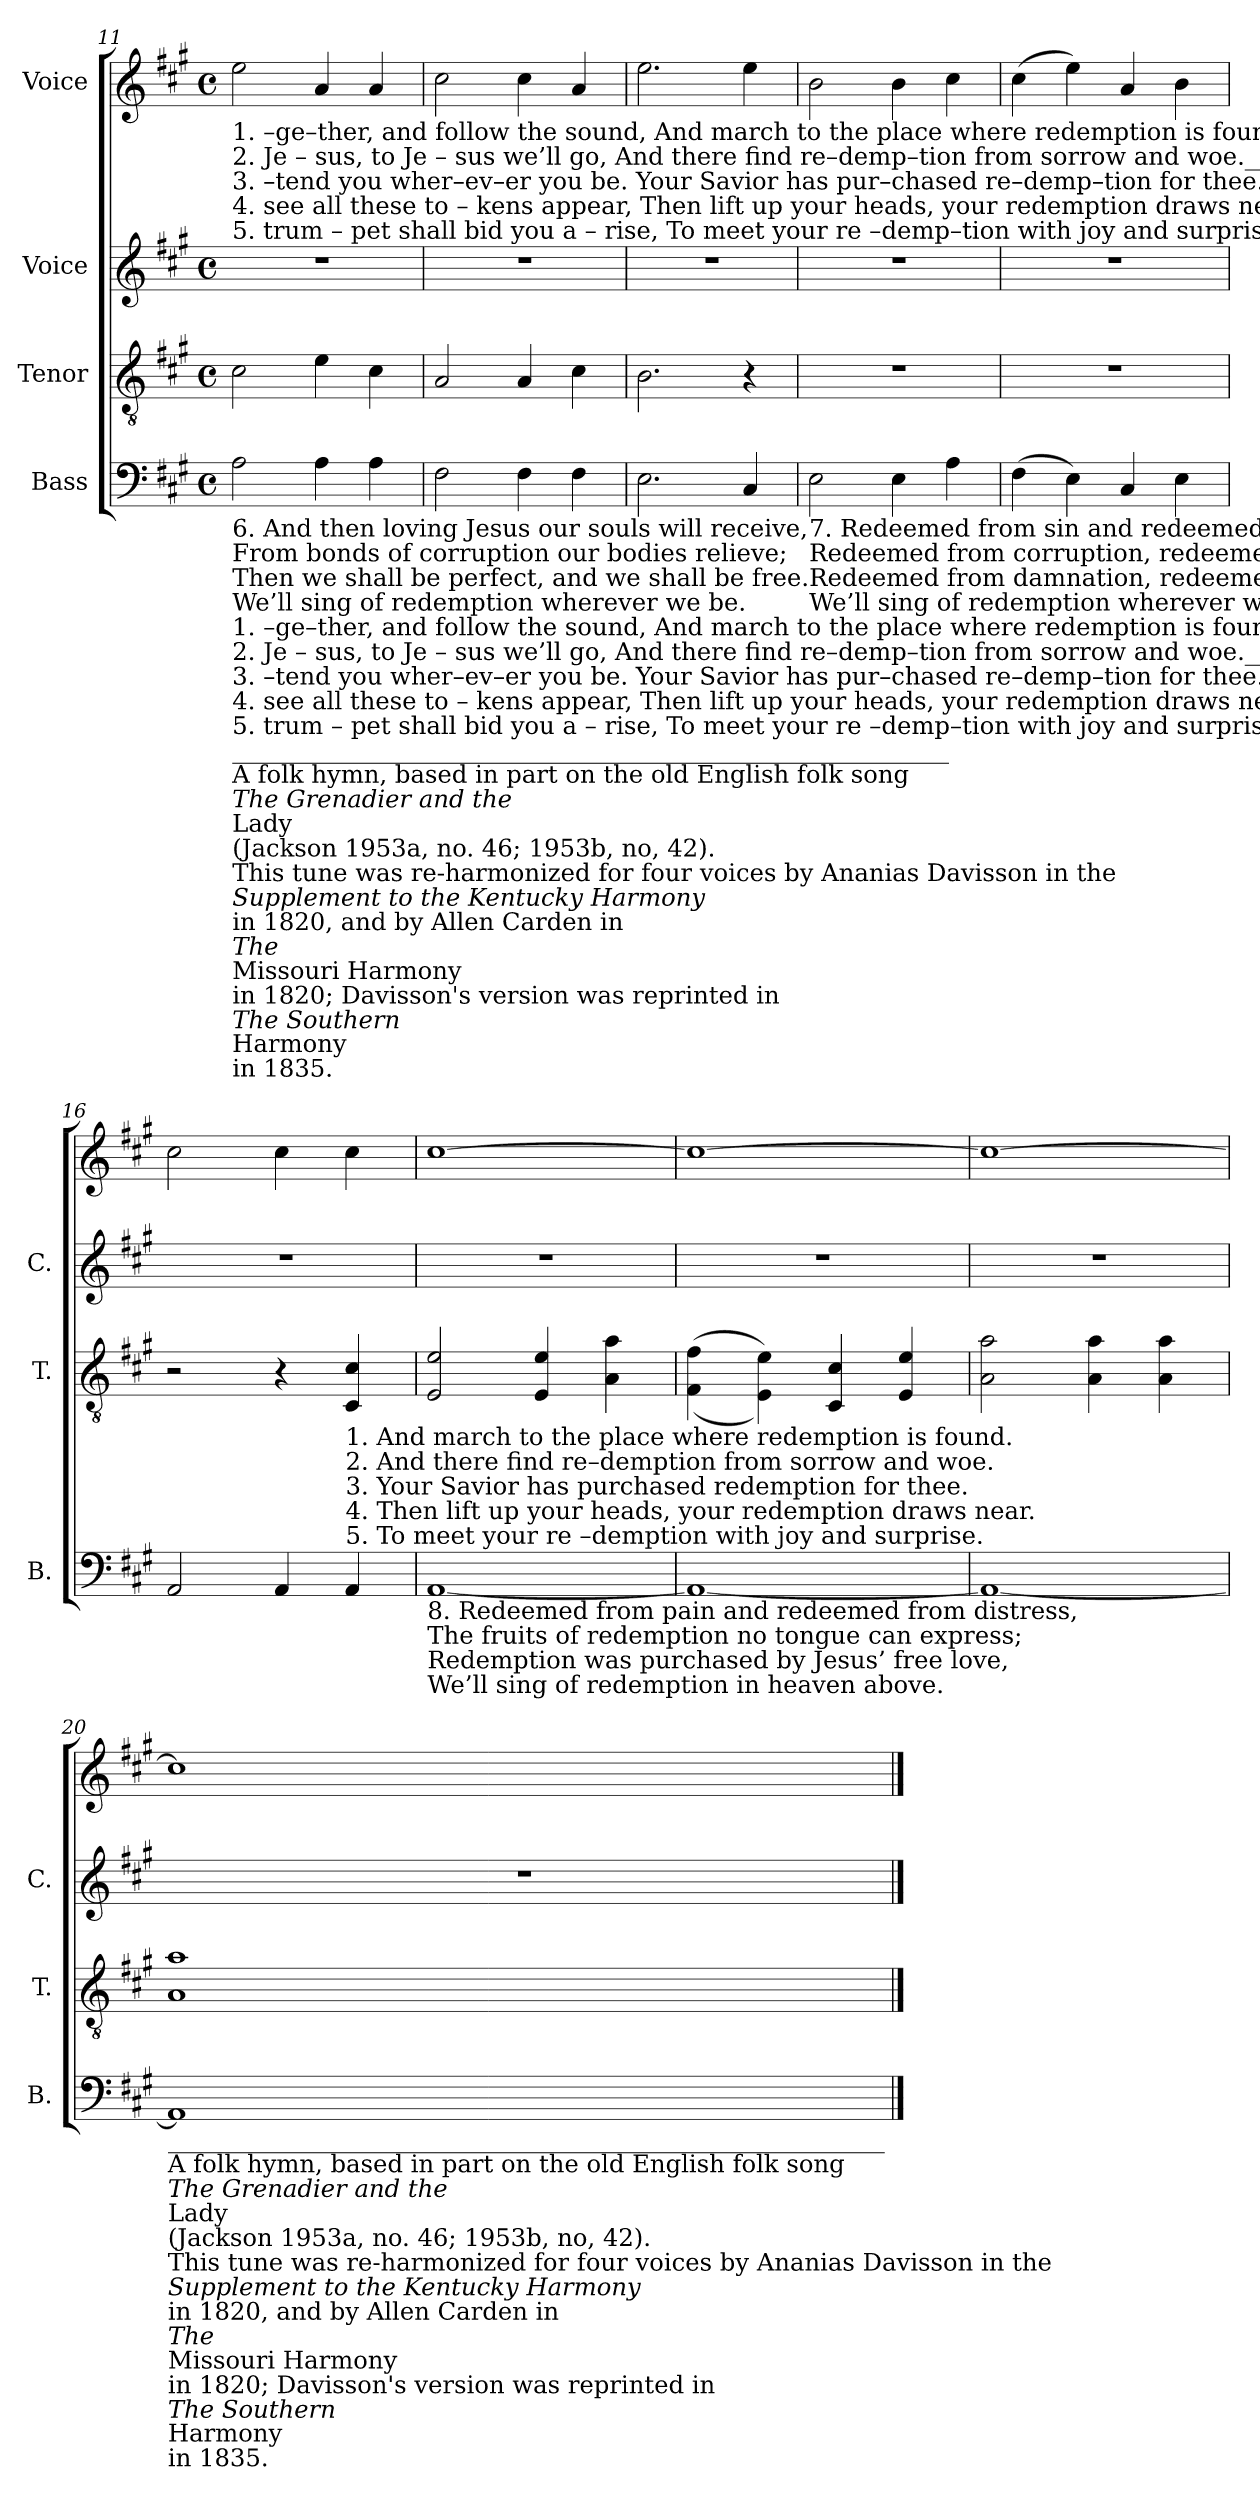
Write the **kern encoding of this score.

**kern	**kern	**kern	**kern
*part4	*part3	*part2	*part1
*staff4	*staff3	*staff2	*staff1
*I"Bass	*I"Tenor	*I"Voice	*I"Voice
*I'B.	*I'T.	*I'C.	*
!!LO:LB:g=z
*clefF4	*clefGv2	*clefG2	*clefG2
*k[f#c#g#]	*k[f#c#g#]	*k[f#c#g#]	*k[f#c#g#]
*M4/4	*M4/4	*M4/4	*M4/4
*met(c)	*met(c)	*met(c)	*met(c)
=11	=11	=11	=11
!	!	!	!LO:TX:b:t=1.   –ge–ther, and follow the sound,  And  march  to  the   place   where  redemption  is found._______________________________
!	!	!	!LO:TX:b:t=2.    Je  – sus,   to   Je – sus  we’ll  go, And  there  find  re–demp–tion  from  sorrow  and  woe._______________________________
!	!	!	!LO:TX:b:t=3.  –tend  you  wher–ev–er  you  be.  Your  Savior  has   pur–chased   re–demp–tion  for thee. _______________________________
!	!	!	!LO:TX:b:t=4.   see   all   these   to – kens  appear,    Then lift up your  heads, your redemption draws near. ________________________________
!	!	!	!LO:TX:b:t=5.   trum – pet  shall  bid  you  a – rise,  To  meet  your  re –demp–tion  with  joy and surprise.________________________________
!LO:TX:b:t=6. And then loving Jesus our souls will receive,	!	!	!
!LO:TX:b:t=From bonds of corruption our bodies relieve;	!	!	!
!LO:TX:b:t=Then we shall be perfect, and we shall be free.	!	!	!
!LO:TX:b:t=We’ll sing of redemption wherever we be.	!	!	!
!LO:TX:b:t=1.   –ge–ther, and follow the sound,  And  march  to  the   place   where  redemption  is found._______________________________	!	!	!
!LO:TX:b:t=2.    Je  – sus,   to   Je – sus  we’ll  go, And  there  find  re–demp–tion  from  sorrow  and  woe._______________________________	!	!	!
!LO:TX:b:t=3.  –tend  you  wher–ev–er  you  be.  Your  Savior  has   pur–chased   re–demp–tion  for thee. _______________________________	!	!	!
!LO:TX:b:t=4.   see   all   these   to – kens  appear,    Then lift up your  heads, your redemption draws near. ________________________________	!	!	!
!LO:TX:b:t=5.   trum – pet  shall  bid  you  a – rise,  To  meet  your  re –demp–tion  with  joy and surprise.________________________________	!	!	!
!LO:TX:b:t=___________________________________________________________	!	!	!
!LO:TX:b:t=A folk hymn, based in part on the old English folk song	!	!	!
!LO:TX:b:i:t=The Grenadier and the	!	!	!
!LO:TX:b:t=Lady	!	!	!
!LO:TX:b:t=(Jackson 1953a, no. 46; 1953b, no, 42).	!	!	!
!LO:TX:b:t=This tune was re-harmonized for four voices by Ananias Davisson in the	!	!	!
!LO:TX:b:i:t=Supplement to the Kentucky Harmony	!	!	!
!LO:TX:b:t=in 1820, and by Allen Carden in	!	!	!
!LO:TX:b:i:t=The	!	!	!
!LO:TX:b:t=Missouri Harmony	!	!	!
!LO:TX:b:t=in 1820; Davisson's version was reprinted in	!	!	!
!LO:TX:b:i:t=The Southern	!	!	!
!LO:TX:b:t=Harmony	!	!	!
!LO:TX:b:t=in 1835.	!	!	!
2A\	2c#\	1r	2ee\
4A\	4e\	.	4a/
4A\	4c#\	.	4a/
=12	=12	=12	=12
2F#\	2A/	1r	2cc#\
4F#\	4A/	.	4cc#\
4F#\	4c#\	.	4a/
=13	=13	=13	=13
2.E\	2.B\	1r	2.ee\
4C#/	4r	.	4ee\
=14	=14	=14	=14
!LO:TX:b:t=7. Redeemed from sin and redeemed from death,	!	!	!
!LO:TX:b:t=Redeemed from corruption, redeemed from the earth,	!	!	!
!LO:TX:b:t=Redeemed from damnation, redeemed from all woe,	!	!	!
!LO:TX:b:t=We’ll sing of redemption wherever we go.	!	!	!
2E\	1r	1r	2b\
4E\	.	.	4b\
4A\	.	.	4cc#\
=15	=15	=15	=15
(4F#\	1r	1r	(4cc#\
4E\)	.	.	4ee\)
4C#/	.	.	4a/
4E\	.	.	4b\
=16	=16	=16	=16
2AA/	2r	1r	2cc#\
4AA/	4r	.	4cc#\
!	!LO:TX:b:t=1.  And march to the place  where  redemption  is  found.	!	!
!	!LO:TX:b:t=2.  And there  find  re–demption from sorrow and woe.	!	!
!	!LO:TX:b:t=3.  Your   Savior  has  purchased  redemption  for    thee.	!	!
!	!LO:TX:b:t=4. Then lift up your heads, your redemption draws near.	!	!
!	!LO:TX:b:t=5. To  meet  your  re –demption  with  joy  and  surprise.	!	!
4AA/	4C#/ 4c#/	.	4cc#\
=17	=17	=17	=17
!LO:TX:b:t=8. Redeemed from pain and redeemed from distress,	!	!	!
!LO:TX:b:t=The fruits of redemption no tongue can express;	!	!	!
!LO:TX:b:t=Redemption was purchased by Jesus’ free love,	!	!	!
!LO:TX:b:t=We’ll sing of redemption in heaven above.	!	!	!
[1AA	2E/ 2e/	1r	[1cc#
.	4E/ 4e/	.	.
.	4A\ 4a\	.	.
=18	=18	=18	=18
1AA_	((4F#\ 4f#\	1r	1cc#_
.	4E\ 4e\))	.	.
.	4C#/ 4c#/	.	.
.	4E/ 4e/	.	.
=19	=19	=19	=19
1AA_	2A\ 2a\	1r	1cc#_
.	4A\ 4a\	.	.
.	4A\ 4a\	.	.
=20	=20	=20	=20
!LO:TX:b:t=___________________________________________________________	!	!	!
!LO:TX:b:t=A folk hymn, based in part on the old English folk song	!	!	!
!LO:TX:b:i:t=The Grenadier and the	!	!	!
!LO:TX:b:t=Lady	!	!	!
!LO:TX:b:t=(Jackson 1953a, no. 46; 1953b, no, 42).	!	!	!
!LO:TX:b:t=This tune was re-harmonized for four voices by Ananias Davisson in the	!	!	!
!LO:TX:b:i:t=Supplement to the Kentucky Harmony	!	!	!
!LO:TX:b:t=in 1820, and by Allen Carden in	!	!	!
!LO:TX:b:i:t=The	!	!	!
!LO:TX:b:t=Missouri Harmony	!	!	!
!LO:TX:b:t=in 1820; Davisson's version was reprinted in	!	!	!
!LO:TX:b:i:t=The Southern	!	!	!
!LO:TX:b:t=Harmony	!	!	!
!LO:TX:b:t=in 1835.	!	!	!
1AA]	1A 1a	1r	1cc#]
==	==	==	==
*-	*-	*-	*-
